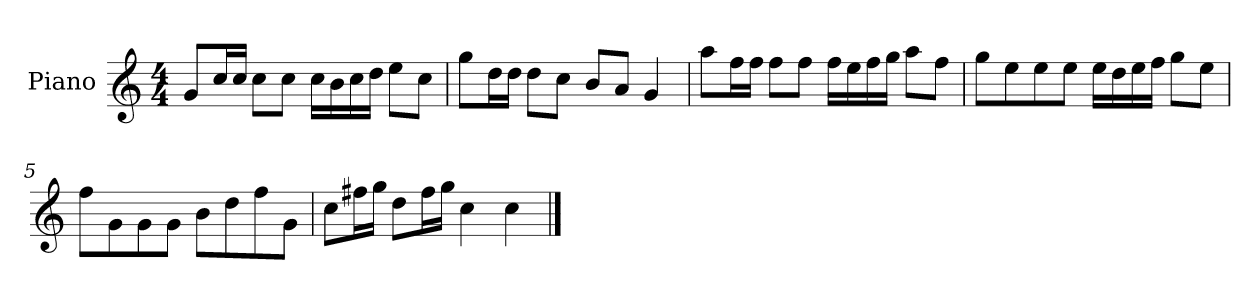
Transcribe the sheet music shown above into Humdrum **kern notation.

**kern
*part1
*staff1
*I"Piano
*I'P-no
*clefG2
*k[]
*M4/4
*MM90
=1
8g/L
16cc/L
16cc/JJ
8cc\L
8cc\J
16cc\LL
16b\
16cc\
16dd\JJ
8ee\L
8cc\J
=2
8gg\L
16dd\L
16dd\JJ
8dd\L
8cc\J
8b/L
8a/J
4g/
=3
8aa\L
16ff\L
16ff\JJ
8ff\L
8ff\J
16ff\LL
16ee\
16ff\
16gg\JJ
8aa\L
8ff\J
=4
8gg\L
8ee\
8ee\
8ee\J
16ee\LL
16dd\
16ee\
16ff\JJ
8gg\L
8ee\J
!!LO:LB:g=z
=5
8ff\L
8g\
8g\
8g\J
8b\L
8dd\
8ff\
8g\J
=6
8cc\L
16ff#X\L
16gg\JJ
8dd\L
16ff#\L
16gg\JJ
4cc\
4cc\
==
*-
